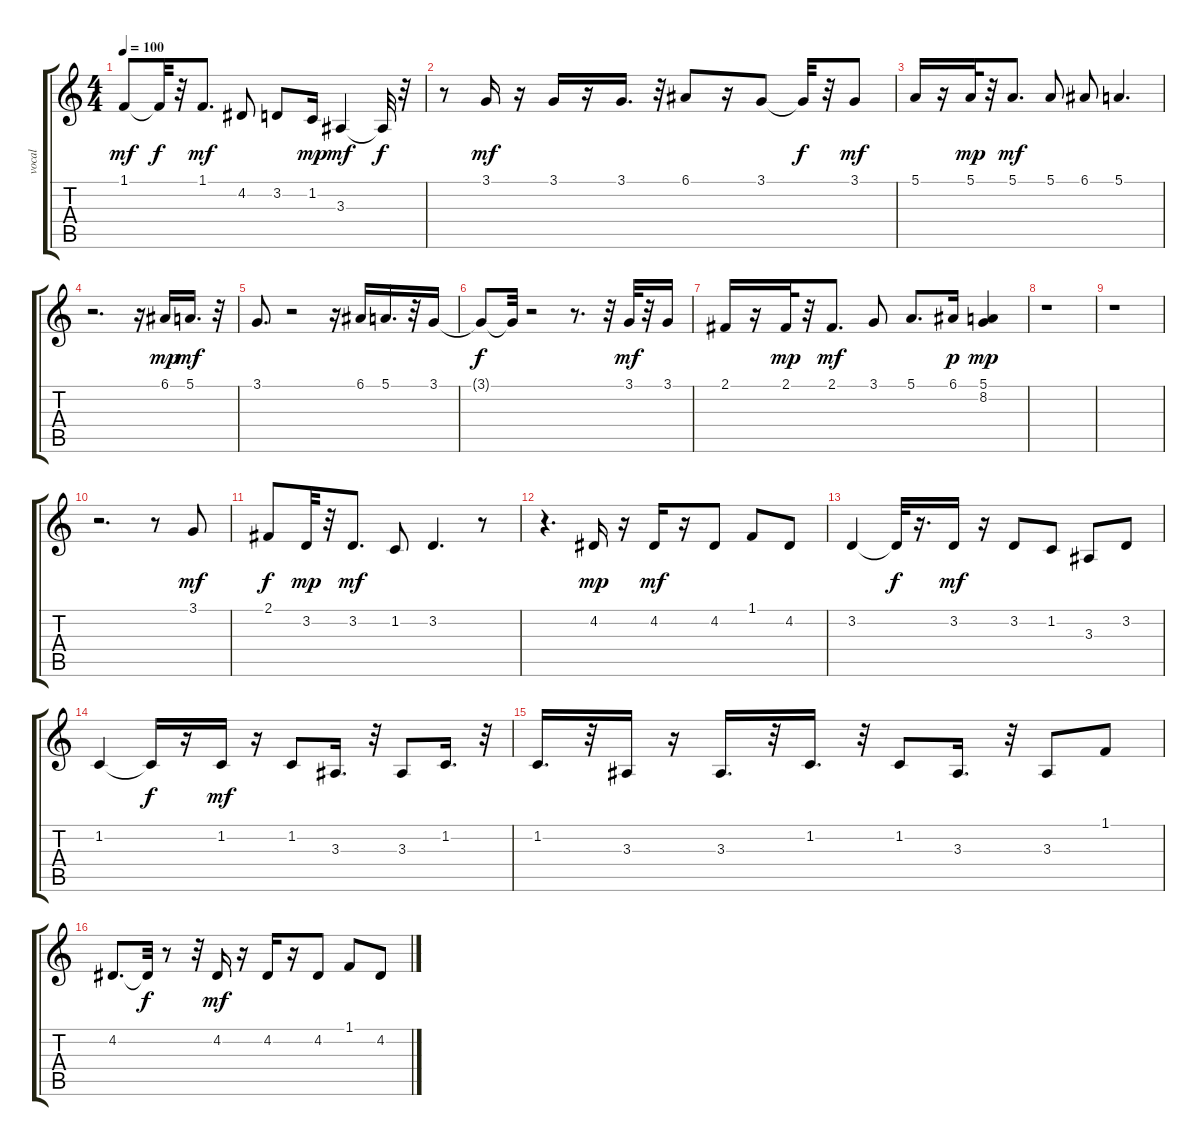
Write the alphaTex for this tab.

\track ("vocal" "vocal") {instrument lead3calliope}
\staff {score tabs}
\tuning (E4 B3 G3 D3 A2 E2) {hide}
\ts (4 4)
\tempo 100
\clef g2
\ks c
1.1.8{dy mf} 1.1{t}.32{dy f} r.32 1.1.8{d dy mf} 4.2.8 3.2.8 1.2.16{dy mp} 3.3.4{dy mf} 3.3{t}.32{dy f} r.32 |
r.8 3.1.16{dy mf} r.16 3.1.16 r.16 3.1.16{d} r.32 6.1.8 r.16 3.1.8 3.1{t}.32{dy f} r.32 3.1.8{dy mf} |
5.1.16 r.16 5.1.32{dy mp} r.32 5.1.8{d dy mf} 5.1.8 6.1.8 5.1.4{d} |
r.2{d} r.16 6.1.16{dy mp} 5.1.16{d dy mf} r.32 |
3.1.8{d} r.2 r.16 6.1.16 5.1.16{d} r.32 3.1.16 |
3.1{t}.8{dy f} 3.1{t}.32 r.2 r.8{d} r.32 3.1.32{dy mf} r.32 3.1.16 |
2.1.16 r.16 2.1.32{dy mp} r.32 2.1.8{d dy mf} 3.1.8 5.1.8{d} 6.1.16{dy p} (5.1 8.2).4{dy mp} |
r.1 |
r.1 |
r.2{d} r.8 3.1.8{dy mf} |
2.1.8{dy f} 3.2.32{dy mp} r.32 3.2.8{d dy mf} 1.2.8 3.2.4{d} r.8 |
r.4{d} 4.2.16{dy mp} r.16 4.2.16{dy mf} r.16 4.2.8 1.1.8 4.2.8 |
3.2.4 3.2{t}.32{dy f} r.16{d} 3.2.16{dy mf} r.16 3.2.8 1.2.8 3.3.8 3.2.8 |
1.2.4 1.2{t}.16{dy f} r.16 1.2.16{dy mf} r.16 1.2.8 3.3.16{d} r.32 3.3.8 1.2.16{d} r.32 |
1.2.16{d} r.32 3.3.16 r.16 3.3.16{d} r.32 1.2.16{d} r.32 1.2.8 3.3.16{d} r.32 3.3.8 1.1.8 |
4.2.8{d} 4.2{t}.32{dy f} r.8 r.32 4.2.16{dy mf} r.16 4.2.16 r.16 4.2.8 1.1.8 4.2.8
